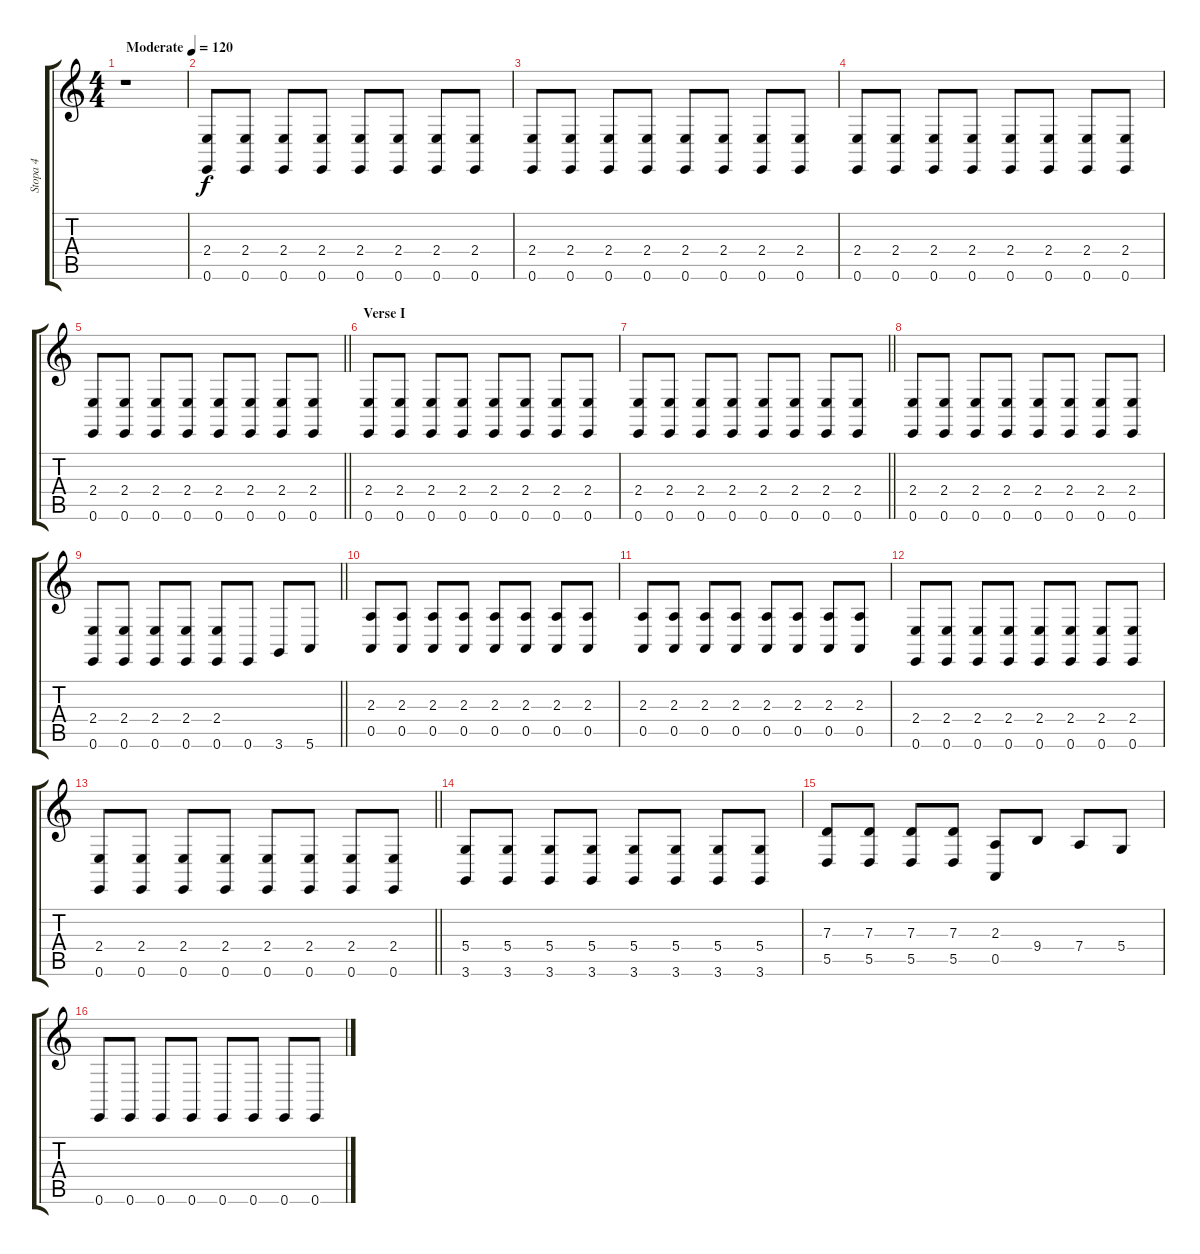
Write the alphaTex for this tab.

\track ("Stopa 4" "Stopa 4") {instrument acousticgrandpiano}
\staff {score tabs}
\tuning (E4 B3 G3 D3 A2 E2) {hide}
\ts (4 4)
\tempo (120 "Moderate")
\clef g2
\ks c
r.1{dy f instrument acousticgrandpiano} |
(2.4 0.6).8 (2.4 0.6).8 (2.4 0.6).8 (2.4 0.6).8 (2.4 0.6).8 (2.4 0.6).8 (2.4 0.6).8 (2.4 0.6).8 |
(2.4 0.6).8 (2.4 0.6).8 (2.4 0.6).8 (2.4 0.6).8 (2.4 0.6).8 (2.4 0.6).8 (2.4 0.6).8 (2.4 0.6).8 |
(2.4 0.6).8 (2.4 0.6).8 (2.4 0.6).8 (2.4 0.6).8 (2.4 0.6).8 (2.4 0.6).8 (2.4 0.6).8 (2.4 0.6).8 |
\barLineRight lightlight
(2.4 0.6).8 (2.4 0.6).8 (2.4 0.6).8 (2.4 0.6).8 (2.4 0.6).8 (2.4 0.6).8 (2.4 0.6).8 (2.4 0.6).8 |
\section ("" "Verse I")
(2.4 0.6).8 (2.4 0.6).8 (2.4 0.6).8 (2.4 0.6).8 (2.4 0.6).8 (2.4 0.6).8 (2.4 0.6).8 (2.4 0.6).8 |
\barLineRight lightlight
(2.4 0.6).8 (2.4 0.6).8 (2.4 0.6).8 (2.4 0.6).8 (2.4 0.6).8 (2.4 0.6).8 (2.4 0.6).8 (2.4 0.6).8 |
(2.4 0.6).8 (2.4 0.6).8 (2.4 0.6).8 (2.4 0.6).8 (2.4 0.6).8 (2.4 0.6).8 (2.4 0.6).8 (2.4 0.6).8 |
\barLineRight lightlight
(2.4 0.6).8 (2.4 0.6).8 (2.4 0.6).8 (2.4 0.6).8 (2.4 0.6).8 0.6.8 3.6.8 5.6.8 |
(2.3 0.5).8 (2.3 0.5).8 (2.3 0.5).8 (2.3 0.5).8 (2.3 0.5).8 (2.3 0.5).8 (2.3 0.5).8 (2.3 0.5).8 |
(2.3 0.5).8 (2.3 0.5).8 (2.3 0.5).8 (2.3 0.5).8 (2.3 0.5).8 (2.3 0.5).8 (2.3 0.5).8 (2.3 0.5).8 |
(2.4 0.6).8 (2.4 0.6).8 (2.4 0.6).8 (2.4 0.6).8 (2.4 0.6).8 (2.4 0.6).8 (2.4 0.6).8 (2.4 0.6).8 |
\barLineRight lightlight
(2.4 0.6).8 (2.4 0.6).8 (2.4 0.6).8 (2.4 0.6).8 (2.4 0.6).8 (2.4 0.6).8 (2.4 0.6).8 (2.4 0.6).8 |
(5.4 3.6).8 (5.4 3.6).8 (5.4 3.6).8 (5.4 3.6).8 (5.4 3.6).8 (5.4 3.6).8 (5.4 3.6).8 (5.4 3.6).8 |
(7.3 5.5).8 (7.3 5.5).8 (7.3 5.5).8 (7.3 5.5).8 (2.3 0.5).8 9.4.8 7.4.8 5.4.8 |
0.6.8 0.6.8 0.6.8 0.6.8 0.6.8 0.6.8 0.6.8 0.6.8
